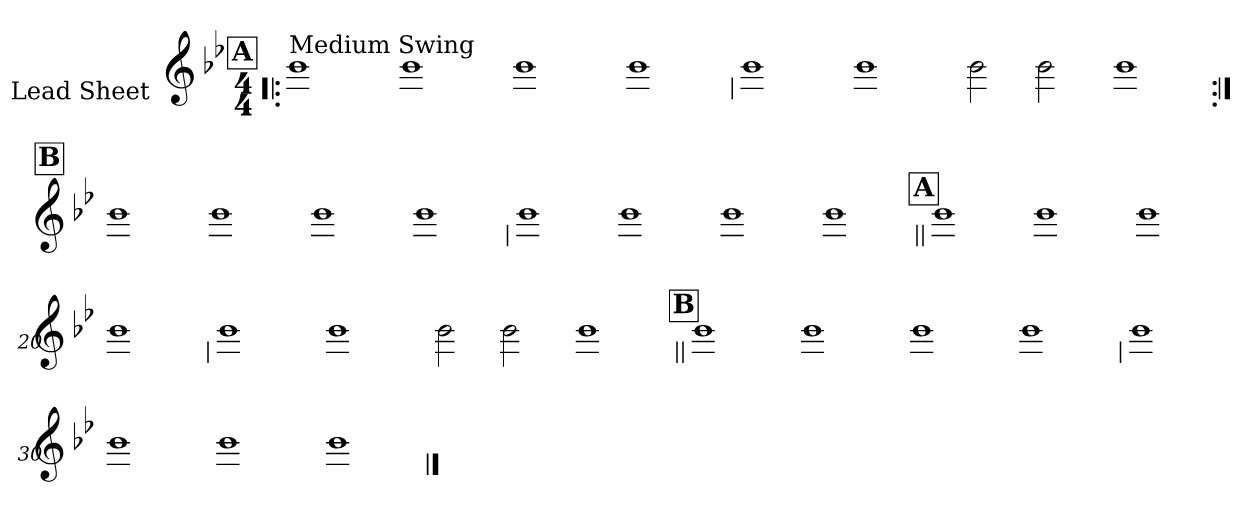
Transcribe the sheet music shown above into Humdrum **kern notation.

**kern
*part1
*staff1
*I"Lead Sheet
*stria0
*clefG2
*k[b-e-]
*B-:
*M4/4
!!LO:REH:place=s1:a:t=A
=1!|:
!LO:TX:a:t=Medium Swing
1b-
=2-
1b-
=3-
1b-
=4-
1b-
!!LO:LB:g=z
=5
1b-
=6-
1b-
=7-
2b-
2b-
=8-
1b-
!!LO:LB:g=z
!!LO:REH:place=s1:a:t=B
=9:|!
1b-
=10-
1b-
=11-
1b-
=12-
1b-
!!LO:LB:g=z
=13
1b-
=14-
1b-
=15-
1b-
=16-
1b-
!!LO:LB:g=z
!!LO:REH:place=s1:a:t=A
=17||
1b-
=18-
1b-
=19-
1b-
=20-
1b-
!!LO:LB:g=z
=21
1b-
=22-
1b-
=23-
2b-
2b-
=24-
1b-
!!LO:LB:g=z
!!LO:REH:place=s1:a:t=B
=25||
1b-
=26-
1b-
=27-
1b-
=28-
1b-
!!LO:LB:g=z
=29
1b-
=30-
1b-
=31-
1b-
=32-
1b-
==
*-
